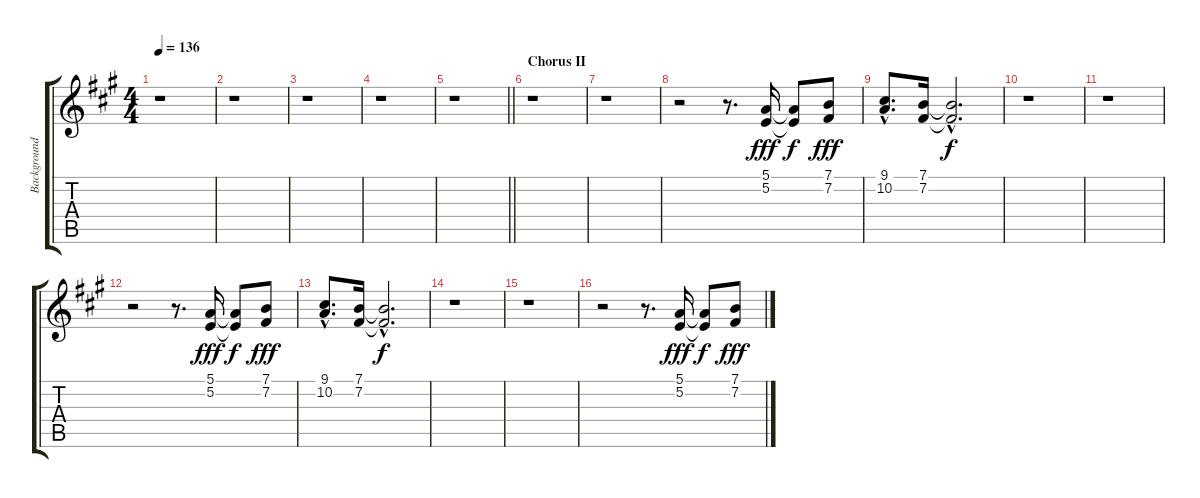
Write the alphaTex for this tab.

\track ("Background Vocals" "Background") {instrument choiraahs}
\staff {score tabs}
\tuning (E4 B3 G3 D3 A2 E2) {hide}
\ts (4 4)
\tempo 136
\clef g2
\ks a
r.1{dy f} |
r.1 |
r.1 |
r.1 |
\barLineRight lightlight
r.1 |
\section ("" "Chorus II")
r.1 |
r.1 |
r.2 r.8{d} (5.1 5.2).16{dy fff} (5.1{t} 5.2{t}).8{dy f} (7.1 7.2).8{dy fff} |
(9.1{hac} 10.2{hac}).8{d} (7.1 7.2).16 (7.1{hac t} 7.2{hac t}).2{d dy f} |
r.1 |
r.1 |
r.2 r.8{d} (5.1 5.2).16{dy fff} (5.1{t} 5.2{t}).8{dy f} (7.1 7.2).8{dy fff} |
(9.1{hac} 10.2{hac}).8{d} (7.1 7.2).16 (7.1{hac t} 7.2{hac t}).2{d dy f} |
r.1 |
r.1 |
r.2 r.8{d} (5.1 5.2).16{dy fff} (5.1{t} 5.2{t}).8{dy f} (7.1 7.2).8{dy fff}
